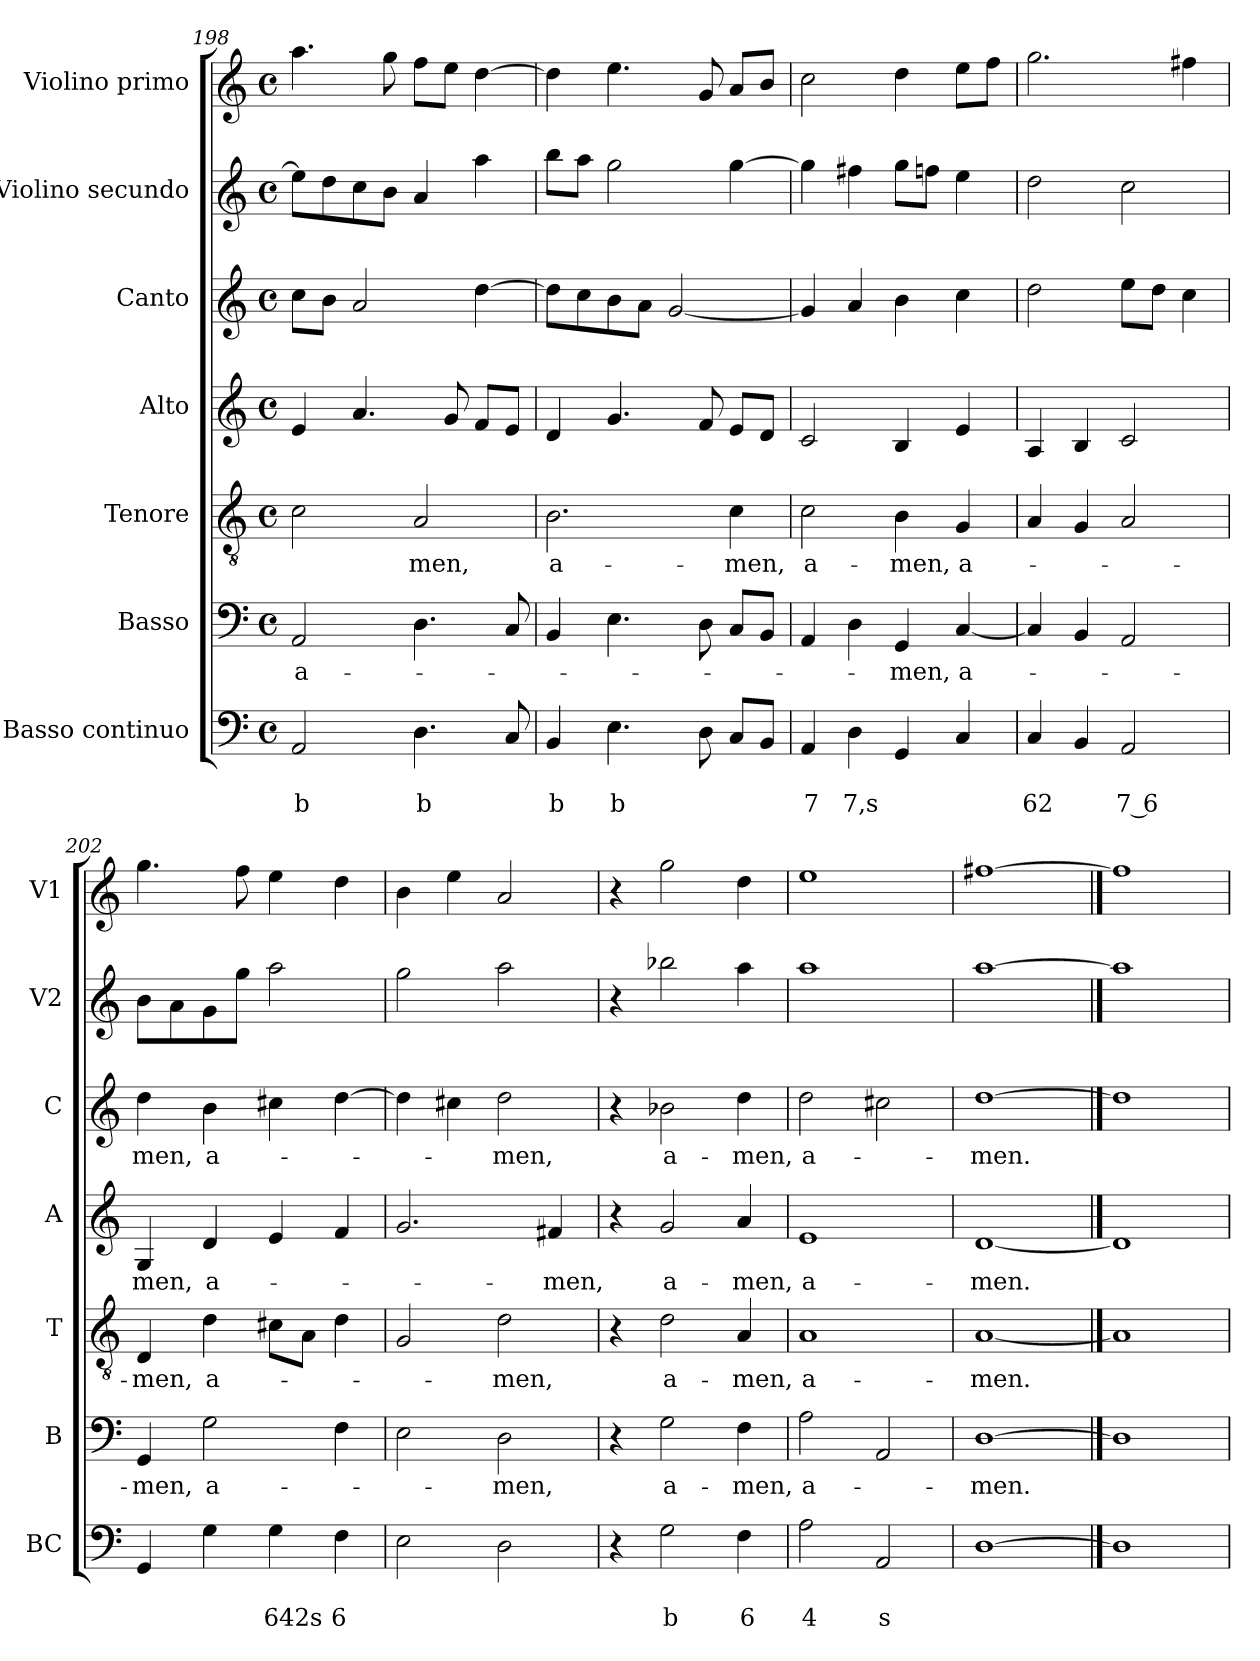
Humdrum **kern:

**kern	**text	**text	**kern	**text	**kern	**text	**kern	**text	**kern	**text	**kern	**kern
*part7	*part7	*part7	*part6	*part6	*part5	*part5	*part4	*part4	*part3	*part3	*part2	*part1
*staff7	*staff7	*staff7	*staff6	*staff6	*staff5	*staff5	*staff4	*staff4	*staff3	*staff3	*staff2	*staff1
*I"Basso continuo	*	*	*I"Basso	*	*I"Tenore	*	*I"Alto	*	*I"Canto	*	*I"Violino secundo	*I"Violino primo
*I'BC	*	*	*I'B	*	*I'T	*	*I'A	*	*I'C	*	*I'V2	*I'V1
*clefF4	*	*	*clefF4	*	*clefGv2	*	*clefG2	*	*clefG2	*	*clefG2	*clefG2
*k[]	*	*	*k[]	*	*k[]	*	*k[]	*	*k[]	*	*k[]	*k[]
*C:	*	*	*C:	*	*C:	*	*C:	*	*C:	*	*C:	*C:
*M4/4	*	*	*M4/4	*	*M4/4	*	*M4/4	*	*M4/4	*	*M4/4	*M4/4
*met(c)	*	*	*met(c)	*	*met(c)	*	*met(c)	*	*met(c)	*	*met(c)	*met(c)
=198	=198	=198	=198	=198	=198	=198	=198	=198	=198	=198	=198	=198
!	!	!LO:LY:b	!	!LO:LY:b	!	!	!	!	!	!	!	!
2AA/	.	b	2AA/	a-	2c\	.	4e/	.	8cc\L	.	8ee\L]	4.aa\
.	.	.	.	.	.	.	.	.	8b\J	.	8dd\	.
.	.	.	.	.	.	.	4.a/	.	2a/	.	8cc\	.
.	.	.	.	.	.	.	.	.	.	.	8b\J	8gg\
!	!	!LO:LY:b	!	!	!	!LO:LY:b	!	!	!	!	!	!
4.D\	.	b	4.D\	.	2A/	-men,	.	.	.	.	4a/	8ff\L
.	.	.	.	.	.	.	8g/	.	.	.	.	8ee\J
.	.	.	.	.	.	.	8f/L	.	[4dd\	.	4aa\	[4dd\
8C/	.	.	8C/	.	.	.	8e/J	.	.	.	.	.
=199	=199	=199	=199	=199	=199	=199	=199	=199	=199	=199	=199	=199
!	!	!LO:LY:b	!	!	!	!LO:LY:b	!	!	!	!	!	!
4BB/	.	b	4BB/	.	2.B\	a-	4d/	.	8dd\L]	.	8bb\L	4dd\]
.	.	.	.	.	.	.	.	.	8cc\	.	8aa\J	.
!	!	!LO:LY:b	!	!	!	!	!	!	!	!	!	!
4.E\	.	b	4.E\	.	.	.	4.g/	.	8b\	.	2gg\	4.ee\
.	.	.	.	.	.	.	.	.	8a\J	.	.	.
.	.	.	.	.	.	.	.	.	[2g/	.	.	.
8D\	.	.	8D\	.	.	.	8f/	.	.	.	.	8g/
!	!	!	!	!	!	!LO:LY:b	!	!	!	!	!	!
8C/L	.	.	8C/L	.	4c\	-men,	8e/L	.	.	.	[4gg\	8a/L
8BB/J	.	.	8BB/J	.	.	.	8d/J	.	.	.	.	8b/J
=200	=200	=200	=200	=200	=200	=200	=200	=200	=200	=200	=200	=200
!	!	!LO:LY:b	!	!	!	!LO:LY:b	!	!	!	!	!	!
4AA/	.	7	4AA/	.	2c\	a-	2c/	.	4g/]	.	4gg\]	2cc\
!	!	!LO:LY:b	!	!	!	!	!	!	!	!	!	!
4D\	.	7,s	4D\	.	.	.	.	.	4a/	.	4ff#X\	.
!	!	!	!	!LO:LY:b	!	!LO:LY:b	!	!	!	!	!	!
4GG/	.	.	4GG/	-men,	4B\	-men,	4B/	.	4b\	.	8gg\L	4dd\
.	.	.	.	.	.	.	.	.	.	.	8ffn\J	.
!	!	!	!	!LO:LY:b	!	!LO:LY:b	!	!	!	!	!	!
4C/	.	.	[4C/	a-	4G/	a-	4e/	.	4cc\	.	4ee\	8ee\L
.	.	.	.	.	.	.	.	.	.	.	.	8ff\J
!!LO:LB:g=z
=201	=201	=201	=201	=201	=201	=201	=201	=201	=201	=201	=201	=201
!	!	!LO:LY:b	!	!	!	!	!	!	!	!	!	!
4C/	.	62	4C/]	.	4A/	.	4A/	.	2dd\	.	2dd\	2.gg\
4BB/	.	.	4BB/	.	4G/	.	4B/	.	.	.	.	.
!	!	!LO:LY:b	!	!	!	!	!	!	!	!	!	!
2AA/	.	7 6	2AA/	.	2A/	.	2c/	.	8ee\L	.	2cc\	.
.	.	.	.	.	.	.	.	.	8dd\J	.	.	.
.	.	.	.	.	.	.	.	.	4cc\	.	.	4ff#X\
=202	=202	=202	=202	=202	=202	=202	=202	=202	=202	=202	=202	=202
!	!	!	!	!LO:LY:b	!	!LO:LY:b	!	!LO:LY:b	!	!LO:LY:b	!	!
4GG/	.	.	4GG/	-men,	4D/	-men,	4G/	-men,	4dd\	-men,	8b\L	4.gg\
.	.	.	.	.	.	.	.	.	.	.	8a\	.
!	!	!	!	!LO:LY:b	!	!LO:LY:b	!	!LO:LY:b	!	!LO:LY:b	!	!
4G\	.	.	2G\	a-	4d\	a-	4d/	a-	4b\	a-	8g\	.
.	.	.	.	.	.	.	.	.	.	.	8gg\J	8ff\
!	!	!LO:LY:b	!	!	!	!	!	!	!	!	!	!
4G\	.	642s	.	.	8c#X\L	.	4e/	.	4cc#X\	.	2aa\	4ee\
.	.	.	.	.	8A\J	.	.	.	.	.	.	.
!	!	!LO:LY:b	!	!	!	!	!	!	!	!	!	!
4F\	.	6	4F\	.	4d\	.	4f/	.	[4dd\	.	.	4dd\
=203	=203	=203	=203	=203	=203	=203	=203	=203	=203	=203	=203	=203
*^	*	*	*	*	*	*	*	*	*	*	*	*
2E\	4ryy	.	.	2E\	.	2G/	.	2.g/	.	4dd\]	.	2gg\	4b\
.	4ryy	.	.	.	.	.	.	.	.	4cc#X\	.	.	4ee\
!	!	!	!	!	!LO:LY:b	!	!LO:LY:b	!	!	!	!LO:LY:b	!	!
2D\	4ryy	.	.	2D\	-men,	2d\	-men,	.	.	2dd\	-men,	2aa\	2a/
!	!	!	!	!	!	!	!	!	!LO:LY:b	!	!	!	!
.	4ryy	.	.	.	.	.	.	4f#X/	-men,	.	.	.	.
*v	*v	*	*	*	*	*	*	*	*	*	*	*	*
=204	=204	=204	=204	=204	=204	=204	=204	=204	=204	=204	=204	=204
4r	.	.	4r	.	4r	.	4r	.	4r	.	4r	4r
!	!	!LO:LY:b	!	!LO:LY:b	!	!LO:LY:b	!	!LO:LY:b	!	!LO:LY:b	!	!
2G\	.	b	2G\	a-	2d\	a-	2g/	a-	2b-X\	a-	2bb-X\	2gg\
!	!	!LO:LY:b	!	!LO:LY:b	!	!LO:LY:b	!	!LO:LY:b	!	!LO:LY:b	!	!
4F\	.	6	4F\	-men,	4A/	-men,	4a/	-men,	4dd\	-men,	4aa\	4dd\
=205	=205	=205	=205	=205	=205	=205	=205	=205	=205	=205	=205	=205
!	!	!LO:LY:b	!	!LO:LY:b	!	!LO:LY:b	!	!LO:LY:b	!	!LO:LY:b	!	!
2A\	.	4	2A\	a-	1A	a-	1e	a-	2dd\	a-	1aa	1ee
!	!	!LO:LY:b	!	!	!	!	!	!	!	!	!	!
2AA/	.	s	2AA/	.	.	.	.	.	2cc#X\	.	.	.
=206	=206	=206	=206	=206	=206	=206	=206	=206	=206	=206	=206	=206
!	!	!	!	!LO:LY:b	!	!LO:LY:b	!	!LO:LY:b	!	!LO:LY:b	!	!
[1D	.	.	[1D	-men.	[1A	-men.	[1d	-men.	[1dd	-men.	[1aa	[1ff#X
==207	==207	==207	==207	==207	==207	==207	==207	==207	==207	==207	==207	==207
1D]	.	.	1D]	.	1A]	.	1d]	.	1dd]	.	1aa]	1ff#]
=	=	=	=	=	=	=	=	=	=	=	=	=
*-	*-	*-	*-	*-	*-	*-	*-	*-	*-	*-	*-	*-
